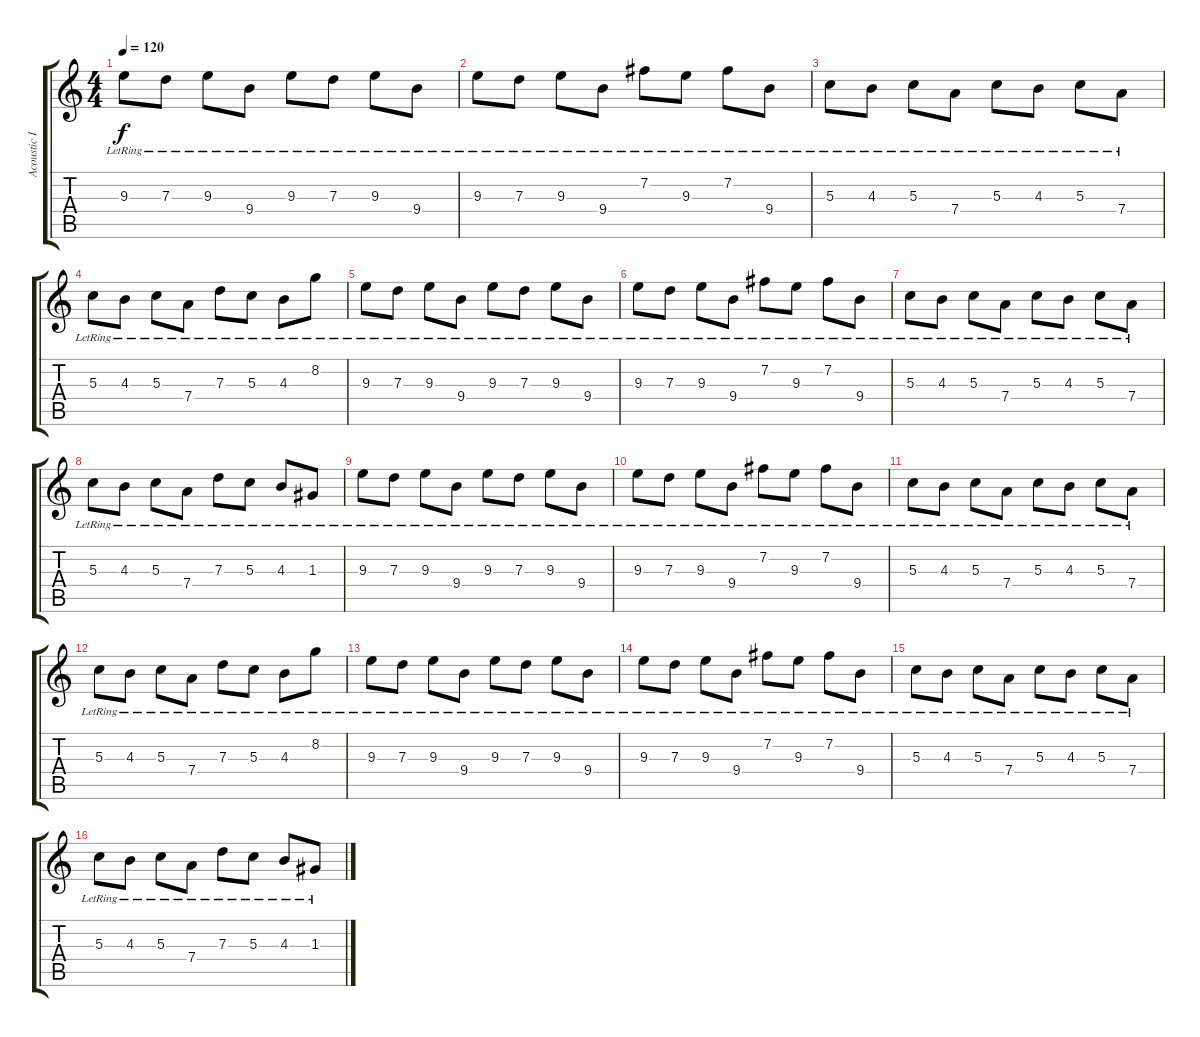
\track ("Acoustic II" "Acoustic I") {instrument acousticguitarnylon}
\staff {score tabs}
\tuning (E4 B3 G3 D3 A2 E2) {hide}
\ts (4 4)
\tempo 120
\clef g2
\ks c
9.3{lr}.8{dy f} 7.3{lr}.8 9.3{lr}.8 9.4{lr}.8 9.3{lr}.8 7.3{lr}.8 9.3{lr}.8 9.4{lr}.8 |
9.3{lr}.8 7.3{lr}.8 9.3{lr}.8 9.4{lr}.8 7.2{lr}.8 9.3{lr}.8 7.2{lr}.8 9.4{lr}.8 |
5.3{lr}.8 4.3{lr}.8 5.3{lr}.8 7.4{lr}.8 5.3{lr}.8 4.3{lr}.8 5.3{lr}.8 7.4{lr}.8 |
5.3{lr}.8 4.3{lr}.8 5.3{lr}.8 7.4{lr}.8 7.3{lr}.8 5.3{lr}.8 4.3{lr}.8 8.2{lr}.8 |
9.3{lr}.8 7.3{lr}.8 9.3{lr}.8 9.4{lr}.8 9.3{lr}.8 7.3{lr}.8 9.3{lr}.8 9.4{lr}.8 |
9.3{lr}.8 7.3{lr}.8 9.3{lr}.8 9.4{lr}.8 7.2{lr}.8 9.3{lr}.8 7.2{lr}.8 9.4{lr}.8 |
5.3{lr}.8 4.3{lr}.8 5.3{lr}.8 7.4{lr}.8 5.3{lr}.8 4.3{lr}.8 5.3{lr}.8 7.4{lr}.8 |
5.3{lr}.8 4.3{lr}.8 5.3{lr}.8 7.4{lr}.8 7.3{lr}.8 5.3{lr}.8 4.3{lr}.8 1.3{lr}.8 |
9.3{lr}.8 7.3{lr}.8 9.3{lr}.8 9.4{lr}.8 9.3{lr}.8 7.3{lr}.8 9.3{lr}.8 9.4{lr}.8 |
9.3{lr}.8 7.3{lr}.8 9.3{lr}.8 9.4{lr}.8 7.2{lr}.8 9.3{lr}.8 7.2{lr}.8 9.4{lr}.8 |
5.3{lr}.8 4.3{lr}.8 5.3{lr}.8 7.4{lr}.8 5.3{lr}.8 4.3{lr}.8 5.3{lr}.8 7.4{lr}.8 |
5.3{lr}.8 4.3{lr}.8 5.3{lr}.8 7.4{lr}.8 7.3{lr}.8 5.3{lr}.8 4.3{lr}.8 8.2{lr}.8 |
9.3{lr}.8 7.3{lr}.8 9.3{lr}.8 9.4{lr}.8 9.3{lr}.8 7.3{lr}.8 9.3{lr}.8 9.4{lr}.8 |
9.3{lr}.8 7.3{lr}.8 9.3{lr}.8 9.4{lr}.8 7.2{lr}.8 9.3{lr}.8 7.2{lr}.8 9.4{lr}.8 |
5.3{lr}.8 4.3{lr}.8 5.3{lr}.8 7.4{lr}.8 5.3{lr}.8 4.3{lr}.8 5.3{lr}.8 7.4{lr}.8 |
5.3{lr}.8 4.3{lr}.8 5.3{lr}.8 7.4{lr}.8 7.3{lr}.8 5.3{lr}.8 4.3{lr}.8 1.3{lr}.8
